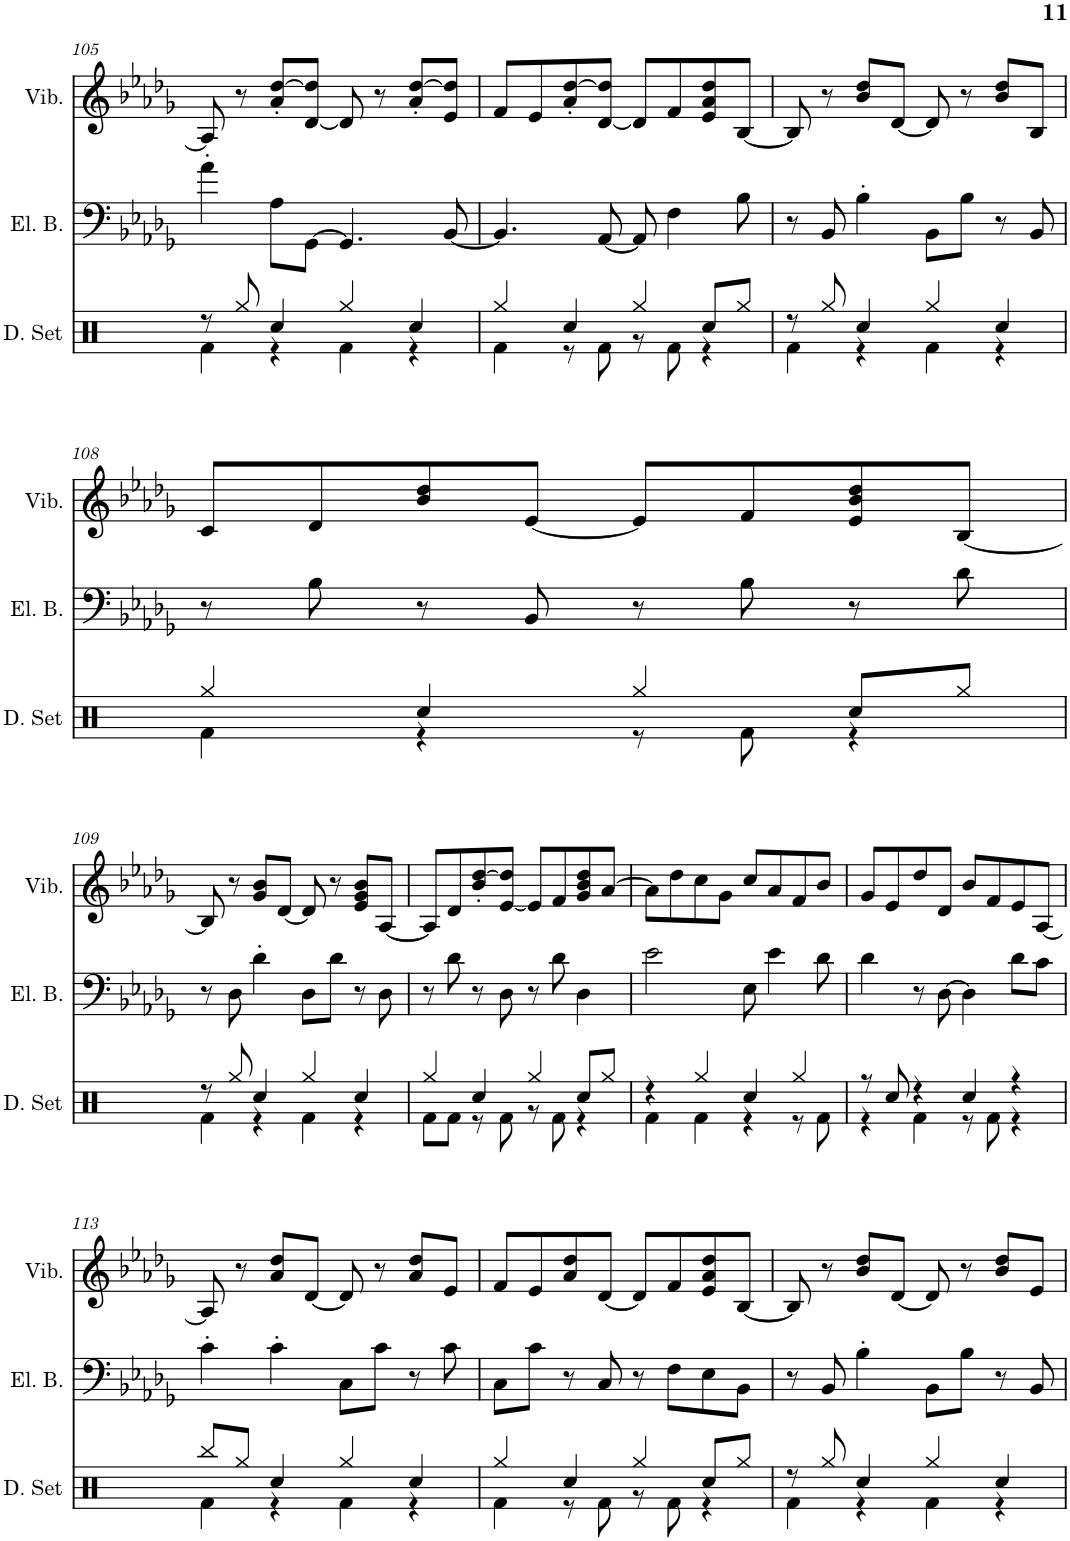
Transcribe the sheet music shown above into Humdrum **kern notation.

**kern	**kern	**kern
*part3	*part2	*part1
*staff3	*staff2	*staff1
*I"Drumset, Drum Set	*I"6-str. Electric Bass, Electric Bass	*I"Vibraphone
*I'D. Set	*I'El. B.	*I'Vib.
!!LO:PB:g=z
*clefX	*clefF4	*clefG2
*	*Trd7c12	*
*k[]	*k[b-e-a-d-g-]	*k[b-e-a-d-g-]
*M4/4	*M4/4	*M4/4
=105	=105	=105
*^	*	*
8r	4Rf\	4a-'\	8A-/]
8Rgg/	.	.	8r
4Rcc/	4r	8A-\L	8a-/' [8dd-/'L
.	.	[8GG-\J	[8d-/ 8dd-/]J
4Rgg/	4Rf\	4.GG-/]	8d-/]
.	.	.	8r
4Rcc/	4r	.	8a-/' [8dd-/'L
.	.	[8BB-/	8e-/ 8dd-/]J
=106	=106	=106	=106
4Rgg/	4Rf\	4.BB-/]	8f/L
.	.	.	8e-/
4Rcc/	8r	.	8a-/' [8dd-/'
.	8Rf\	[8AA-/	[8d-/ 8dd-/]J
4Rgg/	8r	8AA-/]	8d-/L]
.	8Rf\	4F\	8f/
8Rcc/L	4r	.	8e-/ 8a-/ 8dd-/
8Rgg/J	.	8B-\	[8B-/J
=107	=107	=107	=107
8r	4Rf\	8r	8B-/]
8Rgg/	.	8BB-/	8r
4Rcc/	4r	4B-'\	8b-/ 8dd-/L
.	.	.	[8d-/J
4Rgg/	4Rf\	8BB-\L	8d-/]
.	.	8B-\J	8r
4Rcc/	4r	8r	8b-/ 8dd-/L
.	.	8BB-/	8B-/J
!!LO:LB:g=z
=108	=108	=108	=108
4Rgg/	4Rf\	8r	8c/L
.	.	8B-\	8d-/
4Rcc/	4r	8r	8b-/ 8dd-/
.	.	8BB-/	[8e-/J
4Rgg/	8r	8r	8e-/L]
.	8Rf\	8B-\	8f/
8Rcc/L	4r	8r	8e-/ 8b-/ 8dd-/
8Rgg/J	.	8d-\	[8B-/J
!!LO:LB:g=z
=109	=109	=109	=109
8r	4Rf\	8r	8B-/]
8Rgg/	.	8D-\	8r
4Rcc/	4r	4d-'\	8g-/ 8b-/L
.	.	.	[8d-/J
4Rgg/	4Rf\	8D-\L	8d-/]
.	.	8d-\J	8r
4Rcc/	4r	8r	8e-/ 8g-/ 8b-/L
.	.	8D-\	[8A-/J
=110	=110	=110	=110
4Rgg/	8Rf\L	8r	8A-/L]
.	8Rf\J	8d-\	8d-/
4Rcc/	8r	8r	8b-/' [8dd-/'
.	8Rf\	8D-\	[8e-/ 8dd-/]J
4Rgg/	8r	8r	8e-/L]
.	8Rf\	8d-\	8f/
8Rcc/L	4r	4D-\	8g-/ 8b-/ 8dd-/
8Rgg/J	.	.	[8a-/J
=111	=111	=111	=111
4r	4Rf\	2e-\	8a-\L]
.	.	.	8dd-\
4Rgg/	4Rf\	.	8cc\
.	.	.	8g-\J
4Rcc/	4r	8E-\	8cc/L
.	.	4e-\	8a-/
4Rgg/	8r	.	8f/
.	8Rf\	8d-\	8b-/J
=112	=112	=112	=112
8r	4r	4d-\	8g-/L
8Rcc/	.	.	8e-/
4r	4Rf\	8r	8dd-/
.	.	[8D-\	8d-/J
4Rcc/	8r	4D-\]	8b-/L
.	8Rf\	.	8f/
4r	4r	8d-\L	8e-/
.	.	8c\J	[8A-/J
!!LO:LB:g=z
=113	=113	=113	=113
8Rbb/L	4Rf\	4c'\	8A-/]
8Rgg/J	.	.	8r
4Rcc/	4r	4c'\	8a-/ 8dd-/L
.	.	.	[8d-/J
4Rgg/	4Rf\	8C\L	8d-/]
.	.	8c\J	8r
4Rcc/	4r	8r	8a-/ 8dd-/L
.	.	8c\	8e-/J
=114	=114	=114	=114
4Rgg/	4Rf\	8C\L	8f/L
.	.	8c\J	8e-/
4Rcc/	8r	8r	8a-/ 8dd-/
.	8Rf\	8C/	[8d-/J
4Rgg/	8r	8r	8d-/L]
.	8Rf\	8F\L	8f/
8Rcc/L	4r	8E-\	8e-/ 8a-/ 8dd-/
8Rgg/J	.	8BB-\J	[8B-/J
=115	=115	=115	=115
8r	4Rf\	8r	8B-/]
8Rgg/	.	8BB-/	8r
4Rcc/	4r	4B-'\	8b-/ 8dd-/L
.	.	.	[8d-/J
4Rgg/	4Rf\	8BB-\L	8d-/]
.	.	8B-\J	8r
4Rcc/	4r	8r	8b-/ 8dd-/L
.	.	8BB-/	8e-/J
*v	*v	*	*
=	=	=
*-	*-	*-
